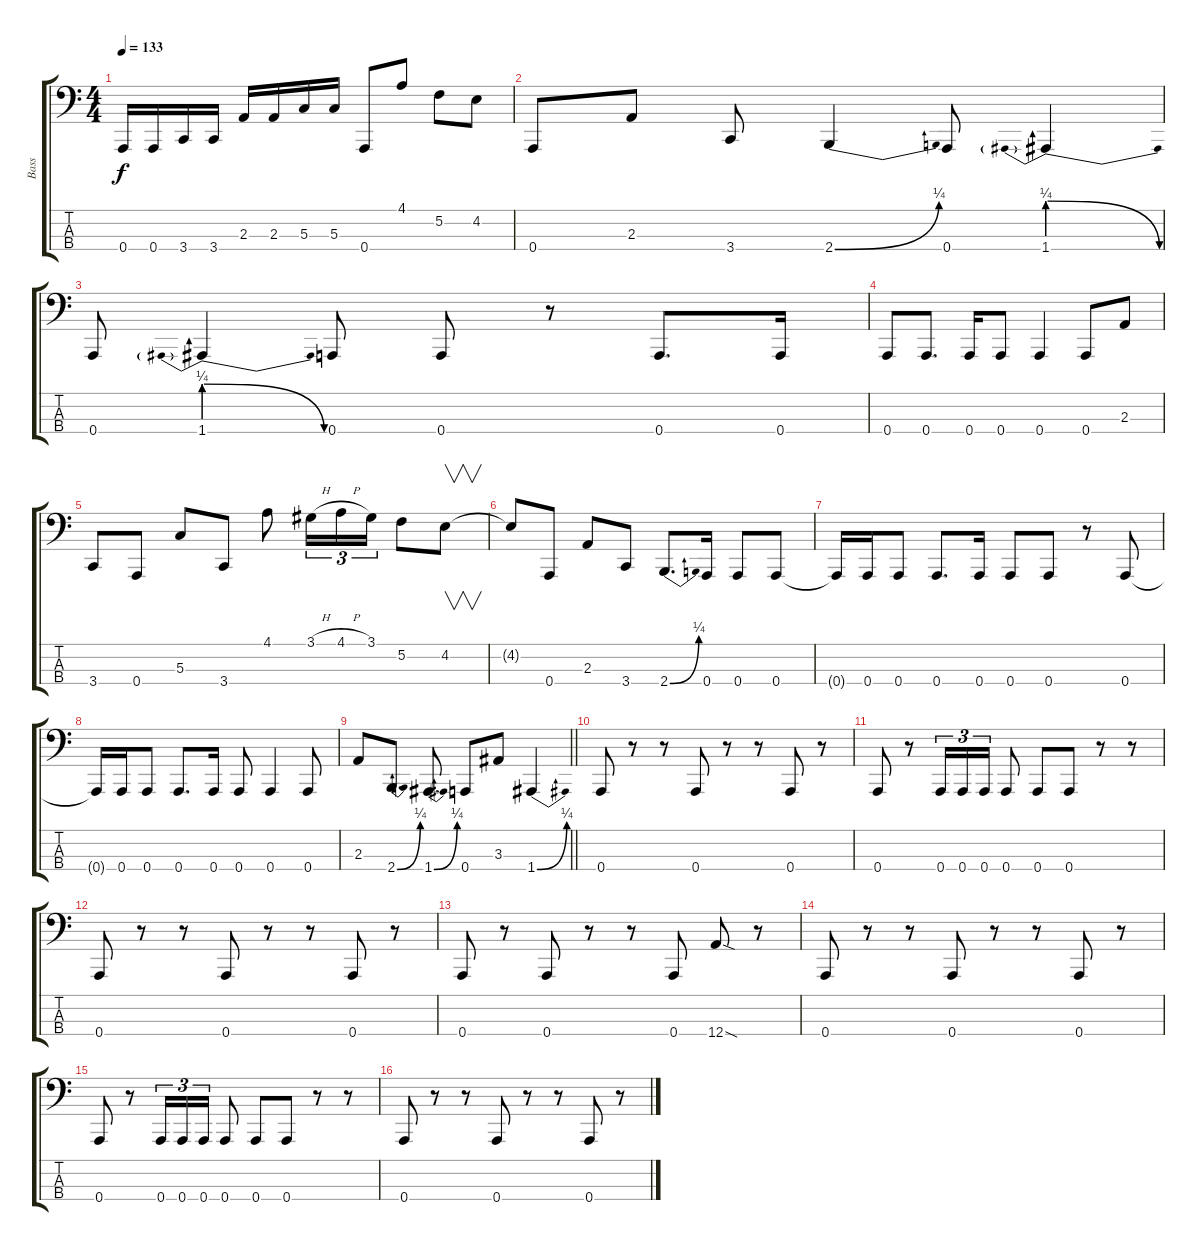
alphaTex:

\track ("Bass" "Bass") {instrument electricbasspick}
\staff {score tabs}
\tuning (F2 C2 G1 A0) {hide}
\ts (4 4)
\tempo 133
\clef f4
\ks c
0.4.16{dy f} 0.4.16 3.4.16 3.4.16 2.3.16 2.3.16 5.3.16 5.3.16 0.4.8 4.1.8 5.2.8 4.2.8 |
0.4.8 2.3.8 3.4.8 2.4{be (bend 0 0 60 1)}.4 0.4.8 1.4{be (prebendrelease 0 1 60 0)}.4 |
0.4.8 1.4{be (prebendrelease 0 1 60 0)}.4 0.4.8 0.4.8 r.8 0.4.8{d} 0.4.16 |
0.4.8 0.4.8{d} 0.4.16 0.4.8 0.4.4 0.4.8 2.3.8 |
3.4.8 0.4.8 5.3.8 3.4.8 4.1.8 3.1{h}.16{tu (3 2)} 4.1{h}.16{tu (3 2)} 3.1.16{tu (3 2)} 5.2.8 4.2.8{v} |
4.2{t}.8 0.4.8 2.3.8 3.4.8 2.4{be (bend 0 0 60 1)}.8{d} 0.4.16 0.4.8 0.4.8 |
0.4{t}.16 0.4.16 0.4.8 0.4.8{d} 0.4.16 0.4.8 0.4.8 r.8 0.4.8 |
0.4{t}.16 0.4.16 0.4.8 0.4.8{d} 0.4.16 0.4.8 0.4.4 0.4.8 |
\barLineRight lightlight
2.3.8 2.4{be (bend 0 0 60 1)}.8{d} 1.4{be (bend 0 0 60 1)}.8{d} 0.4.8 3.3.8 1.4{be (bend 0 0 60 1)}.4 |
\section ("" "")
0.4.8 r.8 r.8 0.4.8 r.8 r.8 0.4.8 r.8 |
0.4.8 r.8 0.4.16{tu (3 2)} 0.4.16{tu (3 2)} 0.4.16{tu (3 2)} 0.4.8 0.4.8 0.4.8 r.8 r.8 |
0.4.8 r.8 r.8 0.4.8 r.8 r.8 0.4.8 r.8 |
0.4.8 r.8 0.4.8 r.8 r.8 0.4.8 12.4{sod}.8 r.8 |
0.4.8 r.8 r.8 0.4.8 r.8 r.8 0.4.8 r.8 |
0.4.8 r.8 0.4.16{tu (3 2)} 0.4.16{tu (3 2)} 0.4.16{tu (3 2)} 0.4.8 0.4.8 0.4.8 r.8 r.8 |
0.4.8 r.8 r.8 0.4.8 r.8 r.8 0.4.8 r.8
